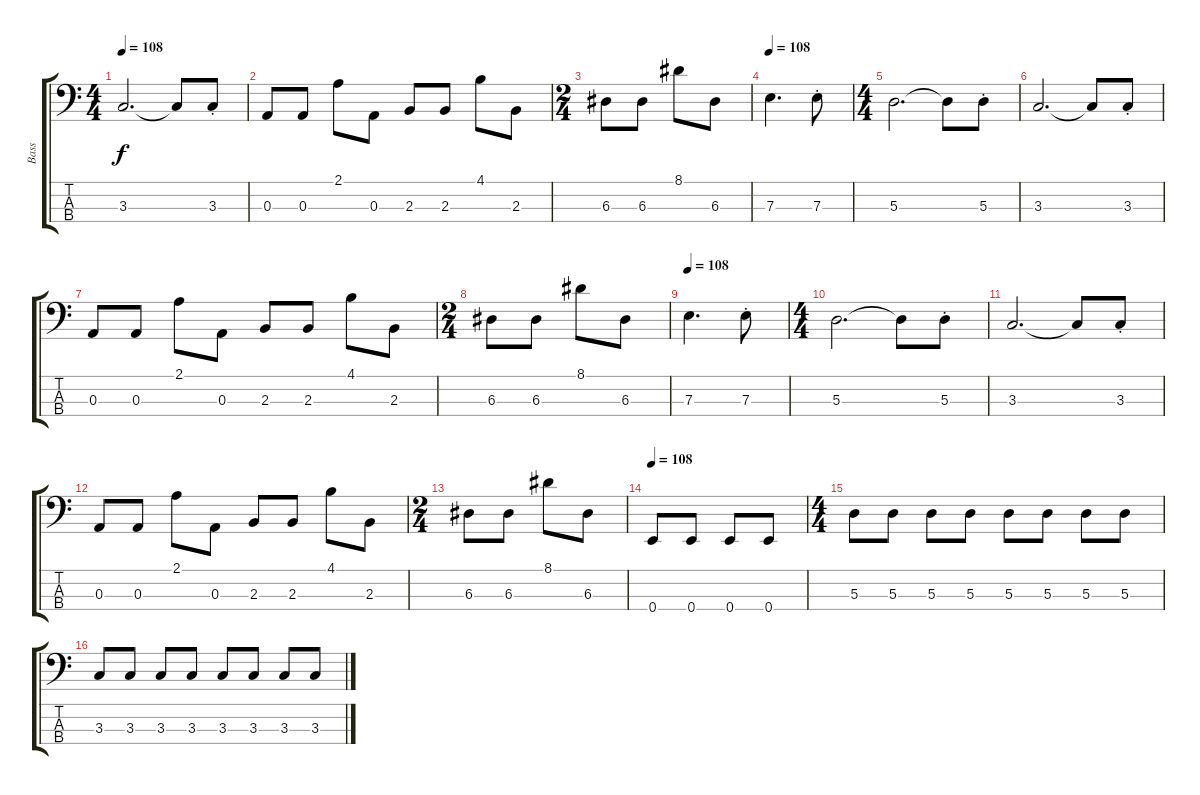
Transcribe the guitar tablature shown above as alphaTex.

\track ("Bass" "Bass") {instrument electricbassfinger}
\staff {score tabs}
\tuning (G2 D2 A1 E1) {hide}
\ts (4 4)
\tempo 108
\clef f4
\ks c
3.3.2{d dy f} 3.3{t}.8 3.3{st}.8 |
0.3.8 0.3.8 2.1.8 0.3.8 2.3.8 2.3.8 4.1.8 2.3.8 |
\ts (2 4)
6.3.8 6.3.8 8.1.8 6.3.8 |
\tempo 108
7.3.4{d} 7.3{st}.8 |
\ts (4 4)
5.3.2{d} 5.3{t}.8 5.3{st}.8 |
3.3.2{d} 3.3{t}.8 3.3{st}.8 |
0.3.8 0.3.8 2.1.8 0.3.8 2.3.8 2.3.8 4.1.8 2.3.8 |
\ts (2 4)
6.3.8 6.3.8 8.1.8 6.3.8 |
\tempo 108
7.3.4{d} 7.3{st}.8 |
\ts (4 4)
5.3.2{d} 5.3{t}.8 5.3{st}.8 |
3.3.2{d} 3.3{t}.8 3.3{st}.8 |
0.3.8 0.3.8 2.1.8 0.3.8 2.3.8 2.3.8 4.1.8 2.3.8 |
\ts (2 4)
6.3.8 6.3.8 8.1.8 6.3.8 |
\tempo 108
0.4.8 0.4.8 0.4.8 0.4.8 |
\ts (4 4)
5.3.8 5.3.8 5.3.8 5.3.8 5.3.8 5.3.8 5.3.8 5.3.8 |
3.3.8 3.3.8 3.3.8 3.3.8 3.3.8 3.3.8 3.3.8 3.3.8
